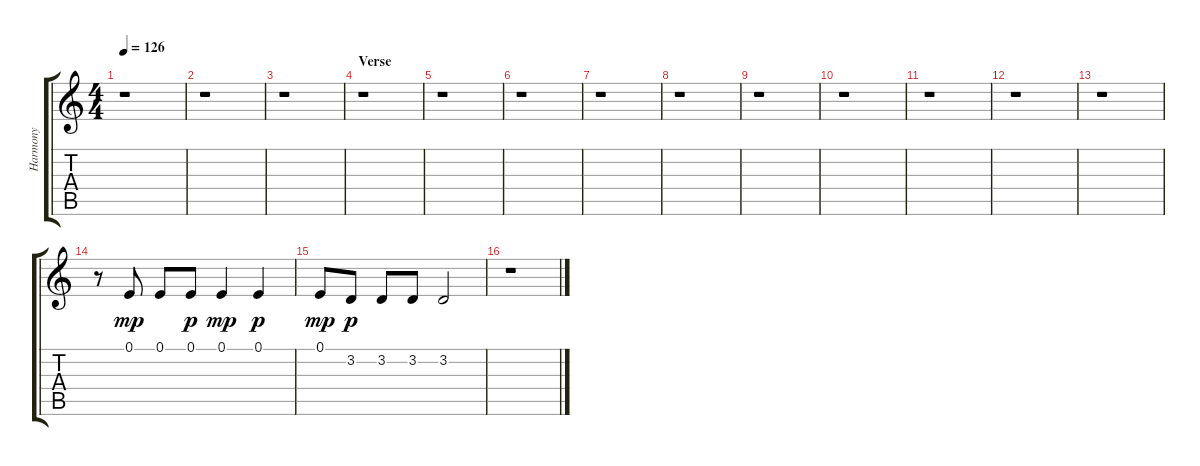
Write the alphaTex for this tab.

\track ("Harmony" "Harmony") {instrument flute}
\staff {score tabs}
\tuning (E4 B3 G3 D3 A2 E2) {hide}
\ts (4 4)
\tempo 126
\clef g2
\ks c
r.1{dy mf} |
r.1 |
r.1 |
\section ("" "Verse")
r.1 |
r.1 |
r.1 |
r.1 |
r.1 |
r.1 |
r.1 |
r.1 |
r.1 |
r.1 |
r.8 0.1.8{dy mp} 0.1.8 0.1.8{dy p} 0.1.4{dy mp} 0.1.4{dy p} |
0.1.8{dy mp} 3.2.8{dy p} 3.2.8 3.2.8 3.2.2 |
r.1
